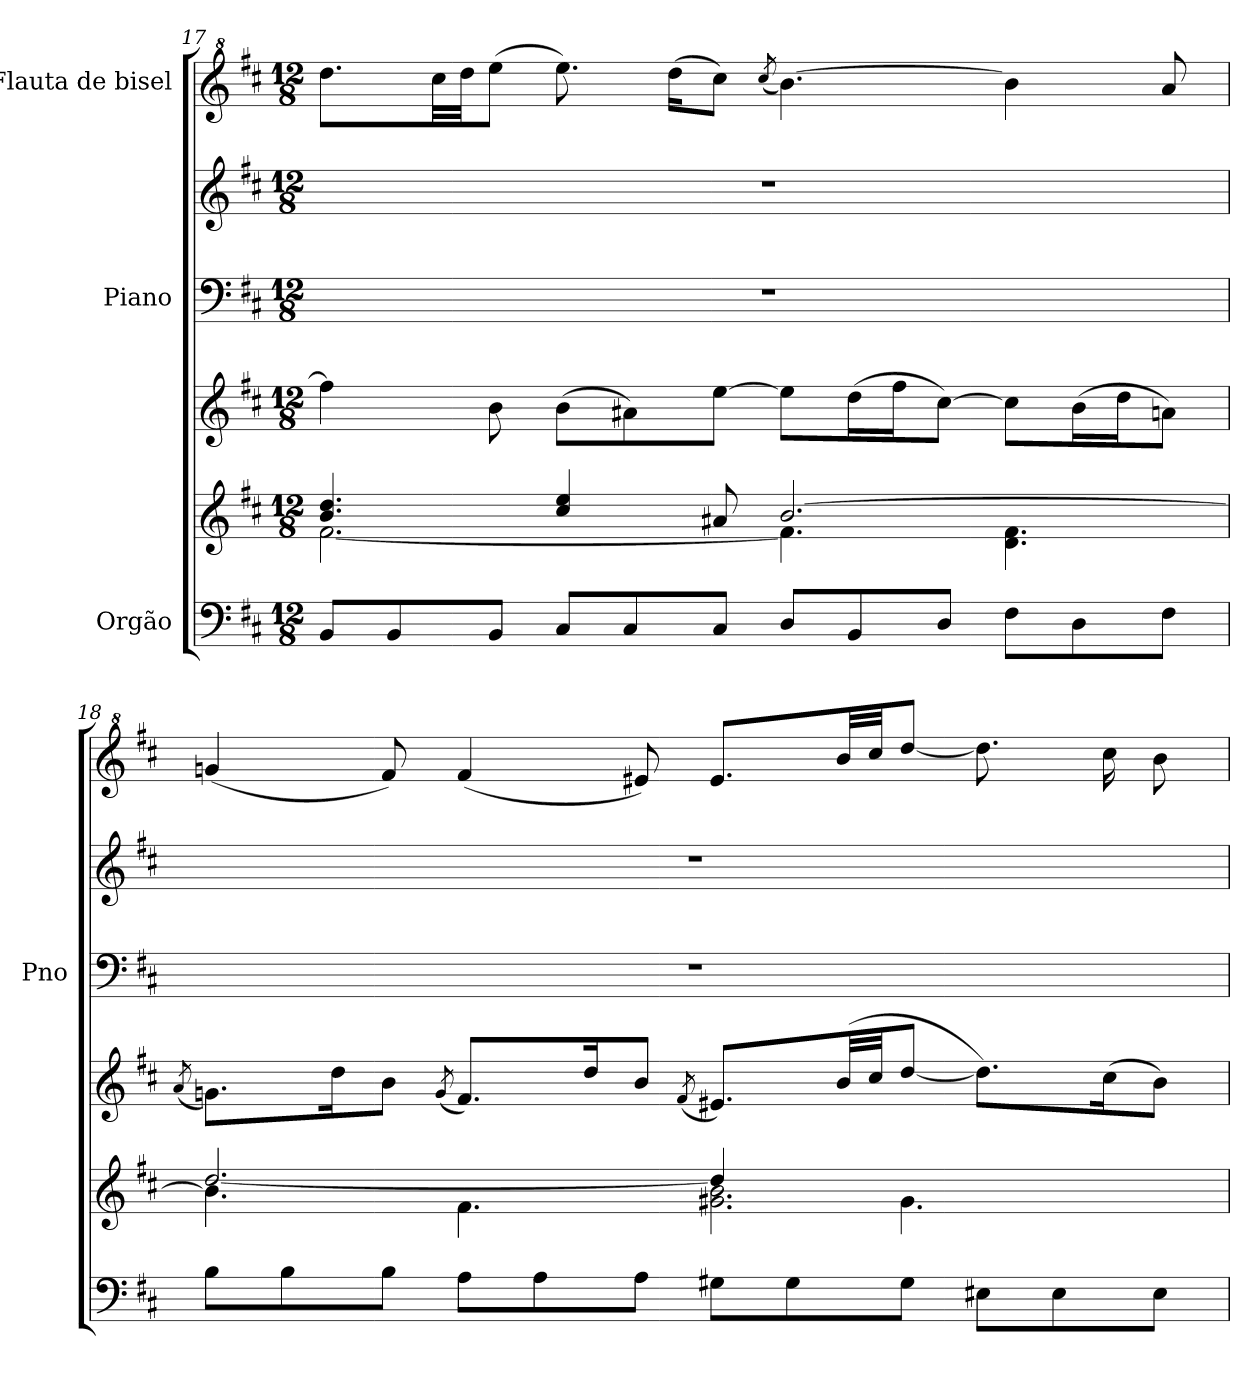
**kern	**kern	**kern	**kern	**kern	**kern
*part3	*part3	*part3	*part2	*part2	*part1
*staff6	*staff5	*staff4	*staff3	*staff2	*staff1
*I"Orgão	*	*	*I"Piano	*	*I"Flauta de bisel
*	*	*	*I'Pno	*	*
*clefF4	*clefG2	*clefG2	*clefF4	*clefG2	*clefG^2
*k[f#c#]	*k[f#c#]	*k[f#c#]	*k[f#c#]	*k[f#c#]	*k[f#c#]
*M12/8	*M12/8	*M12/8	*M12/8	*M12/8	*M12/8
=17	=17	=17	=17	=17	=17
*	*^	*	*	*	*
8BB/L	4.b/ 4.dd/	[2.f#\	4ff#\]	1.r	1.r	8.ddd\L
8BB/	.	.	.	.	.	.
.	.	.	.	.	.	32ccc#\LL
.	.	.	.	.	.	32ddd\JJ
8BB/J	.	.	8b\	.	.	(>8eee\J
8C#/L	4cc#/ 4ee/	.	(>8b\L	.	.	8.eee\)
8C#/	.	.	8a#X\)	.	.	.
.	.	.	.	.	.	(>16ddd\KL
8C#/J	8a#X/	.	[8ee\J	.	.	8ccc#\J)
.	.	.	.	.	.	(<8qccc#/
8D/L	[2.b/	4.f#\]	8ee\L]	.	.	[4.bb\)
8BB/	.	.	(>16dd\L	.	.	.
.	.	.	16ff#\J	.	.	.
8D/J	.	.	[8cc#\J)	.	.	.
8F#\L	.	4.d\ 4.f#\	8cc#\L]	.	.	4bb\]
8D\	.	.	(>16b\L	.	.	.
.	.	.	16dd\J	.	.	.
8F#\J	.	.	8an\J)	.	.	8aa/
!!LO:LB:g=z
=18	=18	=18	=18	=18	=18	=18
.	.	.	(<8qa/	.	.	.
8B\L	4.b\]	[2.dd/	8.gn\L)	1.r	1.r	(<4ggn/
8B\	.	.	.	.	.	.
.	.	.	16dd\K	.	.	.
8B\J	.	.	8b\J	.	.	8ff#/)
.	.	.	(<8qg/	.	.	.
8A\L	4.f#\	.	8.f#/L)	.	.	(<4ff#/
8A\	.	.	.	.	.	.
.	.	.	16dd/K	.	.	.
8A\J	.	.	8b/J	.	.	8ee#X/)
.	.	.	(<8qf#/	.	.	.
8G#X\L	2.g#X\ 2.b\	4dd/]	8.e#X/L)	.	.	8.ee#/L
8G#\	.	.	.	.	.	.
.	.	.	(<32b/LL	.	.	32bb/LL
.	.	.	32cc#/JJ	.	.	32ccc#/JJ
8G#\J	.	4.g#\	[8dd/J	.	.	[8ddd/J
8E#X\L	.	.	8.dd\L])	.	.	8.ddd\]
8E#\	.	.	.	.	.	.
.	.	.	(>16cc#\K	.	.	16ccc#\
8E#\J	.	8ryy	8b\J)	.	.	8bb\
*	*v	*v	*	*	*	*
=	=	=	=	=	=
*-	*-	*-	*-	*-	*-
